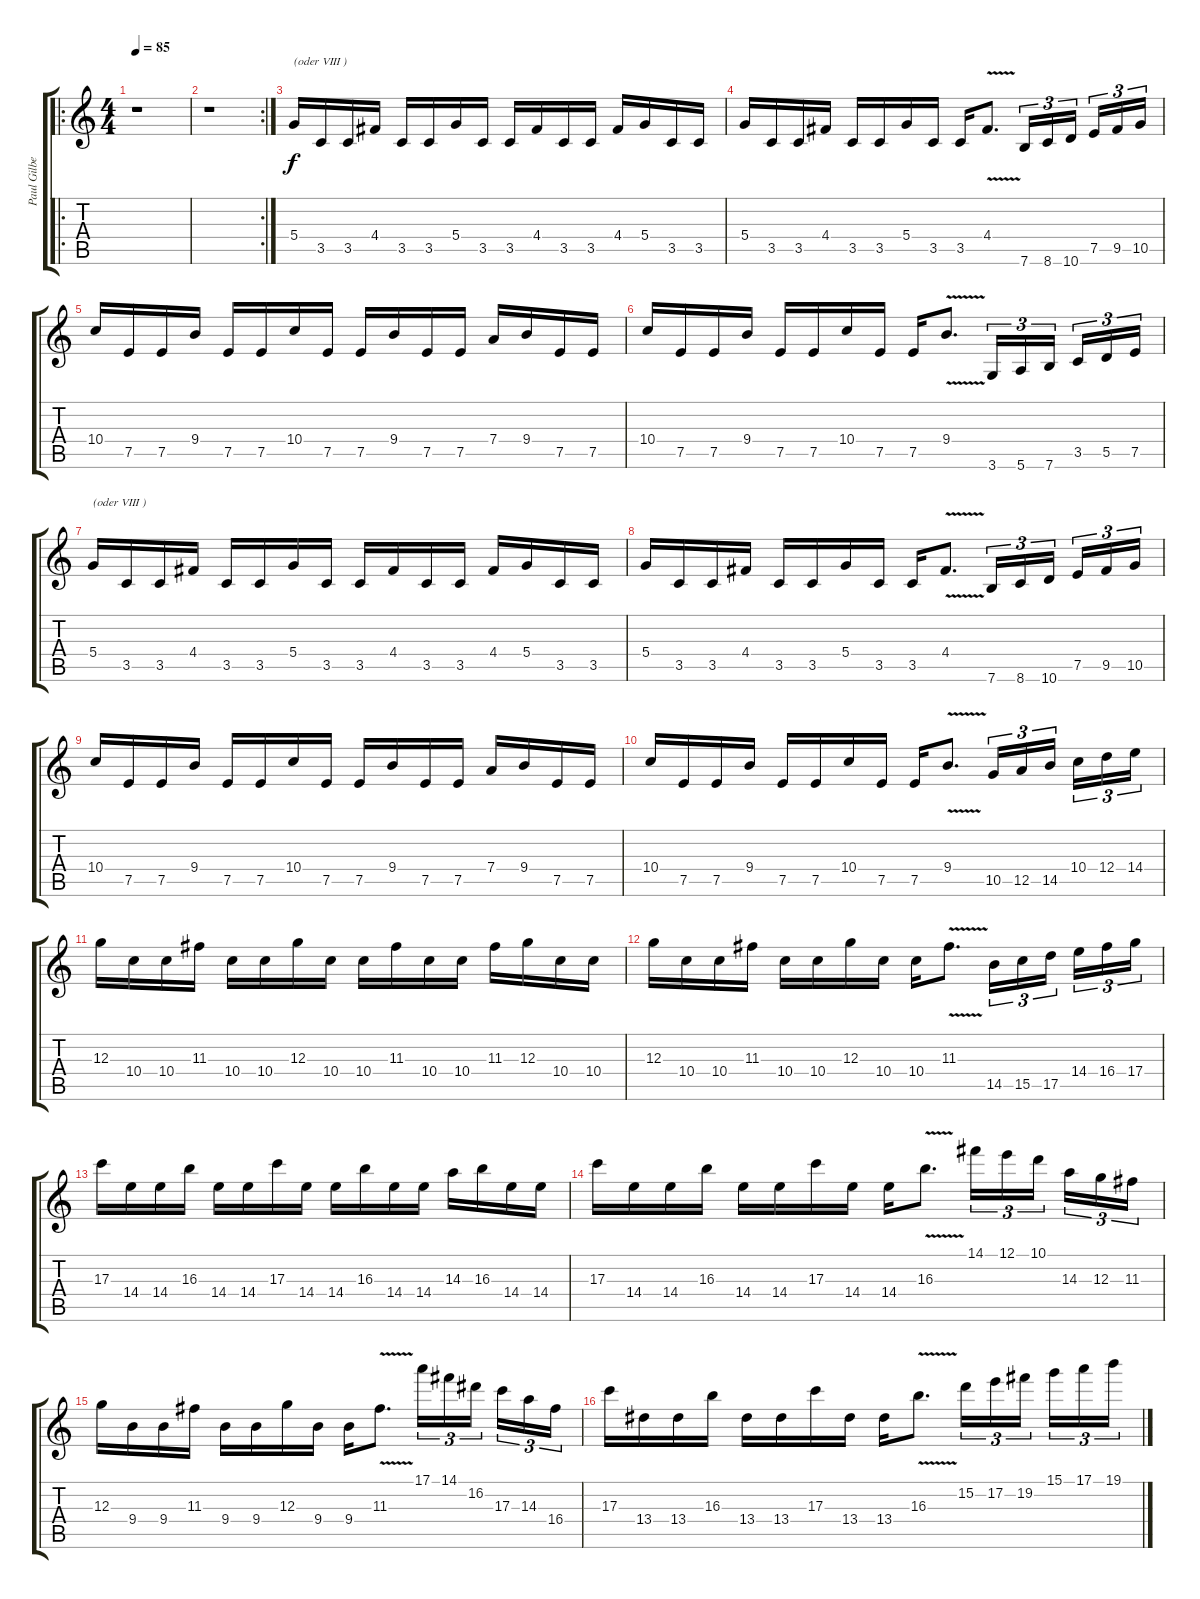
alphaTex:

\track ("Paul Gilbert" "Paul Gilbe") {mute instrument overdrivenguitar}
\staff {score tabs}
\tuning (E4 B3 G3 D3 A2 E2) {hide}
\ro
\ts (4 4)
\tempo 85
\clef g2
\ks c
r.1{dy f instrument overdrivenguitar} |
\rc 2
r.1 |
5.4.16{txt "(oder VIII )"} 3.5.16 3.5.16 4.4.16 3.5.16 3.5.16 5.4.16 3.5.16 3.5.16 4.4.16 3.5.16 3.5.16 4.4.16 5.4.16 3.5.16 3.5.16 |
5.4.16 3.5.16 3.5.16 4.4.16 3.5.16 3.5.16 5.4.16 3.5.16 3.5.16 4.4{v}.8{d} 7.6.16{tu (3 2)} 8.6.16{tu (3 2)} 10.6.16{tu (3 2) beam splitsecondary} 7.5.16{tu (3 2)} 9.5.16{tu (3 2)} 10.5.16{tu (3 2)} |
10.4.16 7.5.16 7.5.16 9.4.16 7.5.16 7.5.16 10.4.16 7.5.16 7.5.16 9.4.16 7.5.16 7.5.16 7.4.16 9.4.16 7.5.16 7.5.16 |
10.4.16 7.5.16 7.5.16 9.4.16 7.5.16 7.5.16 10.4.16 7.5.16 7.5.16 9.4{v}.8{d} 3.6.16{tu (3 2)} 5.6.16{tu (3 2)} 7.6.16{tu (3 2) beam splitsecondary} 3.5.16{tu (3 2)} 5.5.16{tu (3 2)} 7.5.16{tu (3 2)} |
5.4.16{txt "(oder VIII )"} 3.5.16 3.5.16 4.4.16 3.5.16 3.5.16 5.4.16 3.5.16 3.5.16 4.4.16 3.5.16 3.5.16 4.4.16 5.4.16 3.5.16 3.5.16 |
5.4.16 3.5.16 3.5.16 4.4.16 3.5.16 3.5.16 5.4.16 3.5.16 3.5.16 4.4{v}.8{d} 7.6.16{tu (3 2)} 8.6.16{tu (3 2)} 10.6.16{tu (3 2) beam splitsecondary} 7.5.16{tu (3 2)} 9.5.16{tu (3 2)} 10.5.16{tu (3 2)} |
10.4.16 7.5.16 7.5.16 9.4.16 7.5.16 7.5.16 10.4.16 7.5.16 7.5.16 9.4.16 7.5.16 7.5.16 7.4.16 9.4.16 7.5.16 7.5.16 |
10.4.16 7.5.16 7.5.16 9.4.16 7.5.16 7.5.16 10.4.16 7.5.16 7.5.16 9.4{v}.8{d} 10.5.16{tu (3 2)} 12.5.16{tu (3 2)} 14.5.16{tu (3 2) beam splitsecondary} 10.4.16{tu (3 2)} 12.4.16{tu (3 2)} 14.4.16{tu (3 2)} |
12.3.16 10.4.16 10.4.16 11.3.16 10.4.16 10.4.16 12.3.16 10.4.16 10.4.16 11.3.16 10.4.16 10.4.16 11.3.16 12.3.16 10.4.16 10.4.16 |
12.3.16 10.4.16 10.4.16 11.3.16 10.4.16 10.4.16 12.3.16 10.4.16 10.4.16 11.3{v}.8{d} 14.5.16{tu (3 2)} 15.5.16{tu (3 2)} 17.5.16{tu (3 2) beam splitsecondary} 14.4.16{tu (3 2)} 16.4.16{tu (3 2)} 17.4.16{tu (3 2)} |
17.3.16 14.4.16 14.4.16 16.3.16 14.4.16 14.4.16 17.3.16 14.4.16 14.4.16 16.3.16 14.4.16 14.4.16 14.3.16 16.3.16 14.4.16 14.4.16 |
17.3.16 14.4.16 14.4.16 16.3.16 14.4.16 14.4.16 17.3.16 14.4.16 14.4.16 16.3{v}.8{d} 14.1.16{tu (3 2)} 12.1.16{tu (3 2)} 10.1.16{tu (3 2) beam splitsecondary} 14.3.16{tu (3 2)} 12.3.16{tu (3 2)} 11.3.16{tu (3 2)} |
12.3.16 9.4.16 9.4.16 11.3.16 9.4.16 9.4.16 12.3.16 9.4.16 9.4.16 11.3{v}.8{d} 17.1.16{tu (3 2)} 14.1.16{tu (3 2)} 16.2.16{tu (3 2) beam splitsecondary} 17.3.16{tu (3 2)} 14.3.16{tu (3 2)} 16.4.16{tu (3 2)} |
17.3.16 13.4.16 13.4.16 16.3.16 13.4.16 13.4.16 17.3.16 13.4.16 13.4.16 16.3{v}.8{d} 15.2.16{tu (3 2)} 17.2.16{tu (3 2)} 19.2.16{tu (3 2) beam splitsecondary} 15.1.16{tu (3 2)} 17.1.16{tu (3 2)} 19.1.16{tu (3 2)}
